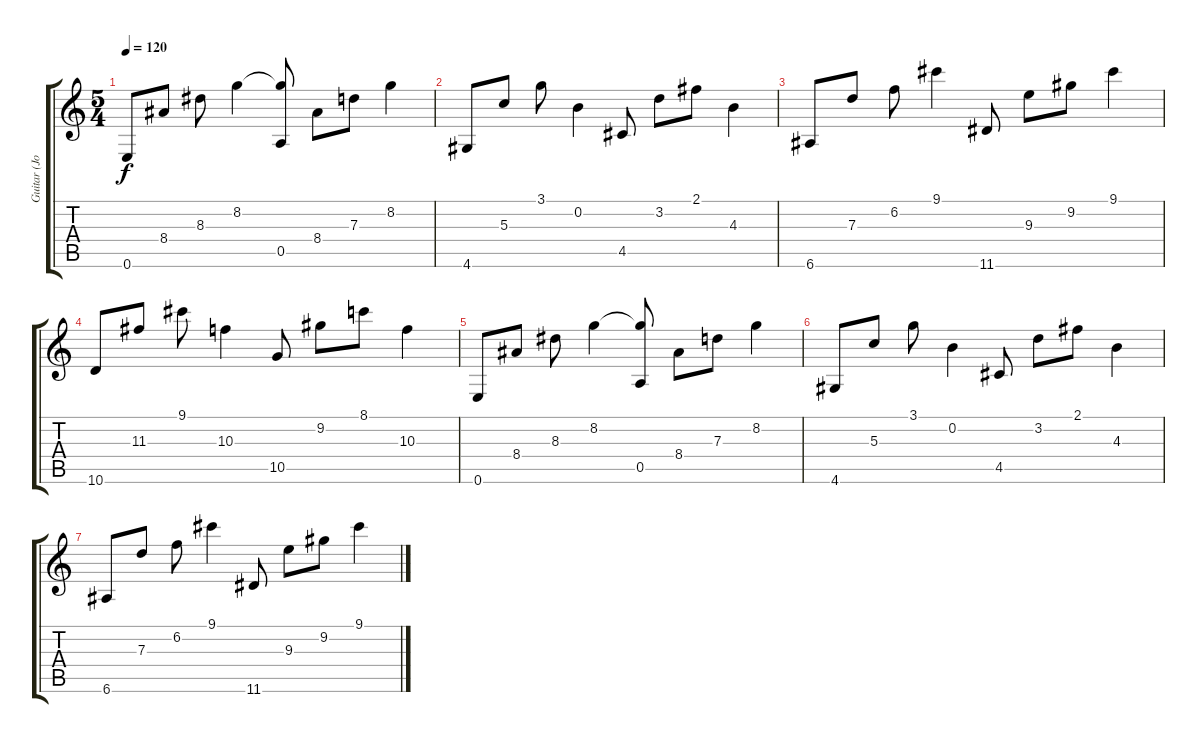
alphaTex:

\track ("Guitar (John Mclaughlin)" "Guitar (Jo") {instrument electricguitarclean}
\staff {score tabs}
\tuning (E4 B3 G3 D3 A2 E2) {hide}
\ts (5 4)
\tempo 120
\clef g2
\ks c
0.6.8{dy f} 8.4.8 8.3.8 8.2.4 (8.2{t} 0.5).8 8.4.8 7.3.8 8.2.4 |
4.6.8 5.3.8 3.1.8 0.2.4 4.5.8 3.2.8 2.1.8 4.3.4 |
6.6.8 7.3.8 6.2.8 9.1.4 11.6.8 9.3.8 9.2.8 9.1.4 |
10.6.8 11.3.8 9.1.8 10.3.4 10.5.8 9.2.8 8.1.8 10.3.4 |
0.6.8 8.4.8 8.3.8 8.2.4 (8.2{t} 0.5).8 8.4.8 7.3.8 8.2.4 |
4.6.8 5.3.8 3.1.8 0.2.4 4.5.8 3.2.8 2.1.8 4.3.4 |
6.6.8 7.3.8 6.2.8 9.1.4 11.6.8 9.3.8 9.2.8 9.1.4
